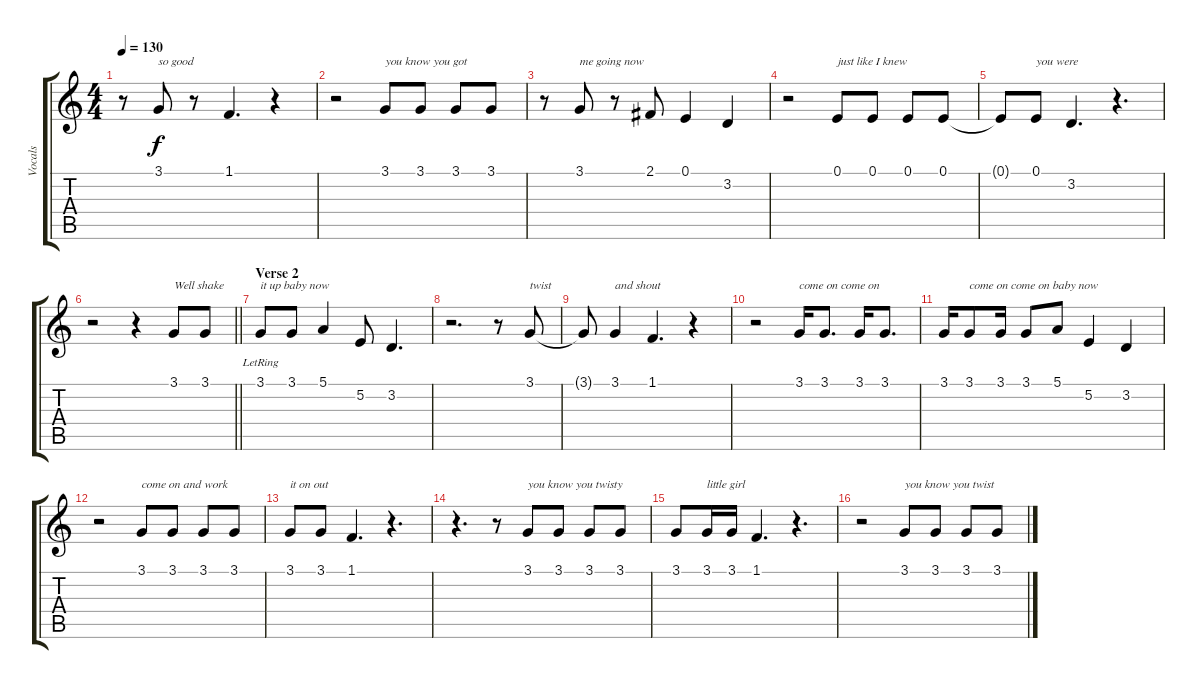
\track ("Vocals" "Vocals") {instrument tenorsax}
\staff {score tabs}
\tuning (E4 B3 G3 D3 A2 E2) {hide}
\ts (4 4)
\tempo 130
\clef g2
\ks c
r.8{dy f} 3.1.8{txt "so good"} r.8 1.1.4{d} r.4 |
r.2 3.1.8{txt "you know you got"} 3.1.8 3.1.8 3.1.8 |
r.8 3.1.8{txt "me going now"} r.8 2.1.8 0.1.4 3.2.4 |
r.2 0.1.8{txt "just like I knew"} 0.1.8 0.1.8 0.1.8 |
0.1{t}.8 0.1.8{txt "you were"} 3.2.4{d} r.4{d} |
\barLineRight lightlight
r.2 r.4 3.1.8{txt "Well shake"} 3.1.8 |
\section ("" "Verse 2")
3.1{lr}.8{txt "it up baby now"} 3.1.8 5.1.4 5.2.8 3.2.4{d} |
r.2{d} r.8 3.1.8{txt "twist"} |
3.1{t}.8 3.1.4{txt "and shout"} 1.1.4{d} r.4 |
r.2 3.1.16{txt "come on come on"} 3.1.8{d} 3.1.16 3.1.8{d} |
3.1.16 3.1.8{txt "come on come on baby now"} 3.1.16 3.1.8 5.1.8 5.2.4 3.2.4 |
r.2 3.1.8{txt "come on and work"} 3.1.8 3.1.8 3.1.8 |
3.1.8{txt "it on out"} 3.1.8 1.1.4{d} r.4{d} |
r.4{d} r.8 3.1.8{txt "you know you twisty"} 3.1.8 3.1.8 3.1.8 |
3.1.8 3.1.16{txt "little girl"} 3.1.16 1.1.4{d} r.4{d} |
r.2 3.1.8{txt "you know you twist"} 3.1.8 3.1.8 3.1.8
